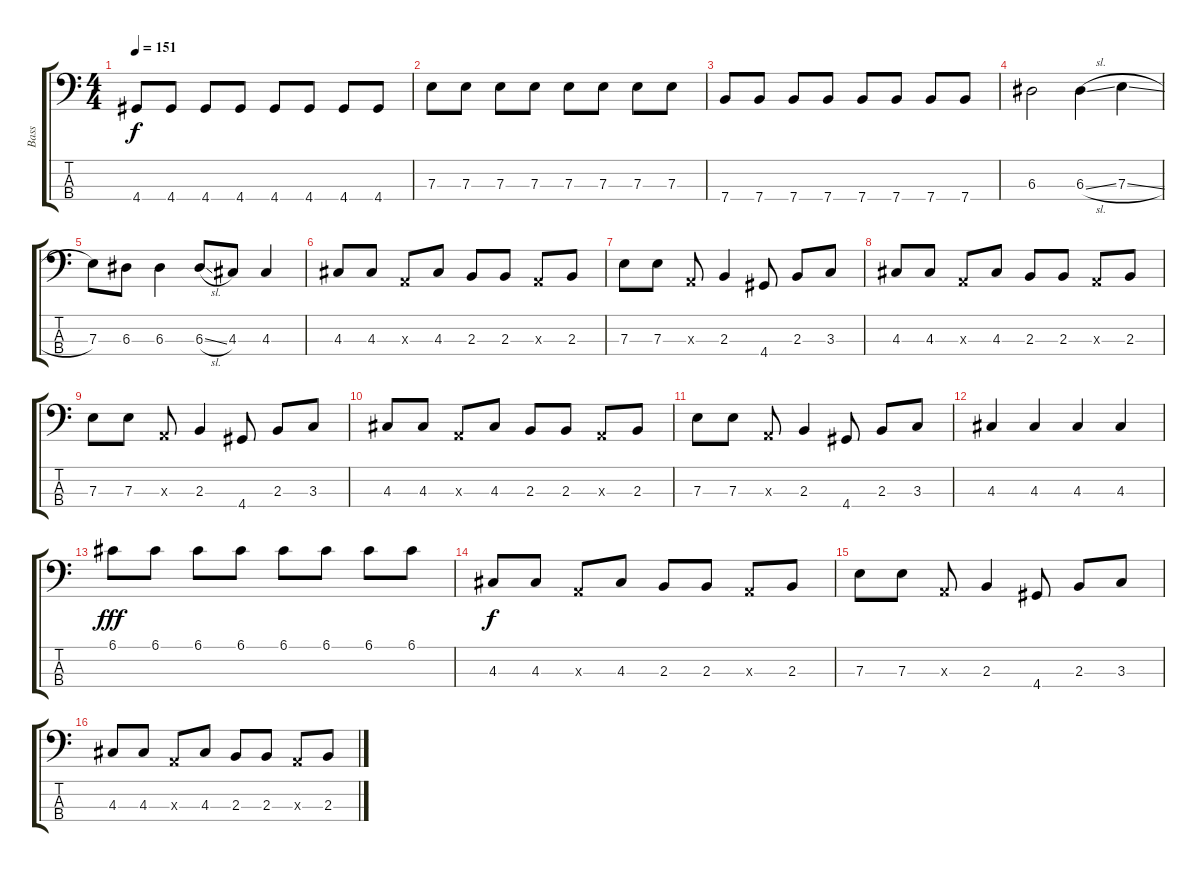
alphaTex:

\track ("Bass" "Bass") {instrument electricbassfinger}
\staff {score tabs}
\tuning (G2 D2 A1 E1) {hide}
\ts (4 4)
\tempo 151
\clef f4
\ks c
4.4.8{dy f} 4.4.8 4.4.8 4.4.8 4.4.8 4.4.8 4.4.8 4.4.8 |
7.3.8 7.3.8 7.3.8 7.3.8 7.3.8 7.3.8 7.3.8 7.3.8 |
7.4.8 7.4.8 7.4.8 7.4.8 7.4.8 7.4.8 7.4.8 7.4.8 |
6.3.2 6.3{sl}.4 7.3{sl}.4 |
7.3.8 6.3.8 6.3.4 6.3{sl}.8 4.3.8 4.3.4 |
4.3.8{instrument electricbasspick} 4.3.8 0.3{x}.8{instrument electricbassfinger} 4.3.8{instrument electricbasspick} 2.3.8 2.3.8 0.3{x}.8{instrument electricbassfinger} 2.3.8{instrument electricbasspick} |
7.3.8 7.3.8 0.3{x}.8{instrument electricbassfinger} 2.3.4{instrument electricbasspick} 4.4.8 2.3.8 3.3.8 |
4.3.8 4.3.8 0.3{x}.8{instrument electricbassfinger} 4.3.8{instrument electricbasspick} 2.3.8 2.3.8 0.3{x}.8{instrument electricbassfinger} 2.3.8{instrument electricbasspick} |
7.3.8 7.3.8 0.3{x}.8{instrument electricbassfinger} 2.3.4{instrument electricbasspick} 4.4.8 2.3.8 3.3.8 |
4.3.8 4.3.8 0.3{x}.8{instrument electricbassfinger} 4.3.8{instrument electricbasspick} 2.3.8 2.3.8 0.3{x}.8{instrument electricbassfinger} 2.3.8{instrument electricbasspick} |
7.3.8 7.3.8 0.3{x}.8{instrument electricbassfinger} 2.3.4{instrument electricbasspick} 4.4.8 2.3.8 3.3.8 |
4.3.4 4.3.4 4.3.4 4.3.4 |
6.1.8{dy fff} 6.1.8 6.1.8 6.1.8 6.1.8 6.1.8 6.1.8 6.1.8 |
4.3.8{dy f instrument electricbasspick} 4.3.8 0.3{x}.8{instrument electricbassfinger} 4.3.8{instrument electricbasspick} 2.3.8 2.3.8 0.3{x}.8{instrument electricbassfinger} 2.3.8{instrument electricbasspick} |
7.3.8 7.3.8 0.3{x}.8{instrument electricbassfinger} 2.3.4{instrument electricbasspick} 4.4.8 2.3.8 3.3.8 |
4.3.8{instrument electricbasspick} 4.3.8 0.3{x}.8{instrument electricbassfinger} 4.3.8{instrument electricbasspick} 2.3.8 2.3.8 0.3{x}.8{instrument electricbassfinger} 2.3.8{instrument electricbasspick}
